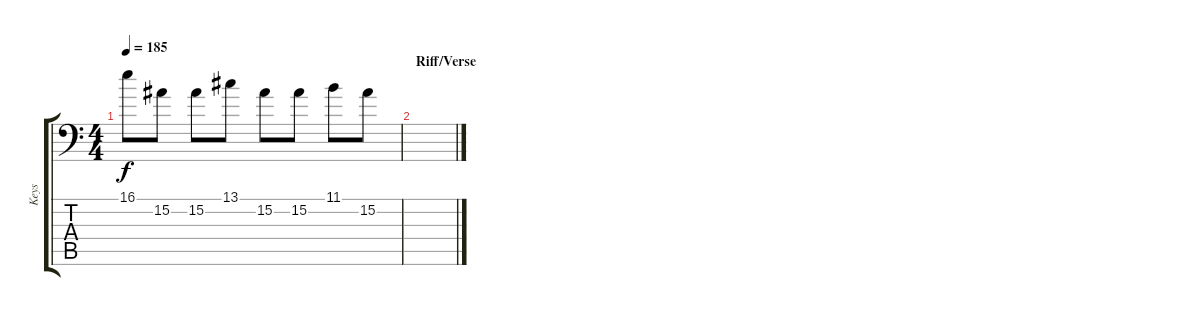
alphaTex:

\track ("Keys" "Keys") {instrument synthstrings1}
\staff {score tabs}
\tuning (C4 G3 Eb3 Bb2 F2 Bb1) {hide}
\ts (4 4)
\tempo 185
\clef f4
\ks c
16.1.8{dy f} 15.2.8 15.2.8 13.1.8 15.2.8 15.2.8 11.1.8 15.2.8 |
\section ("" "Riff/Verse")
